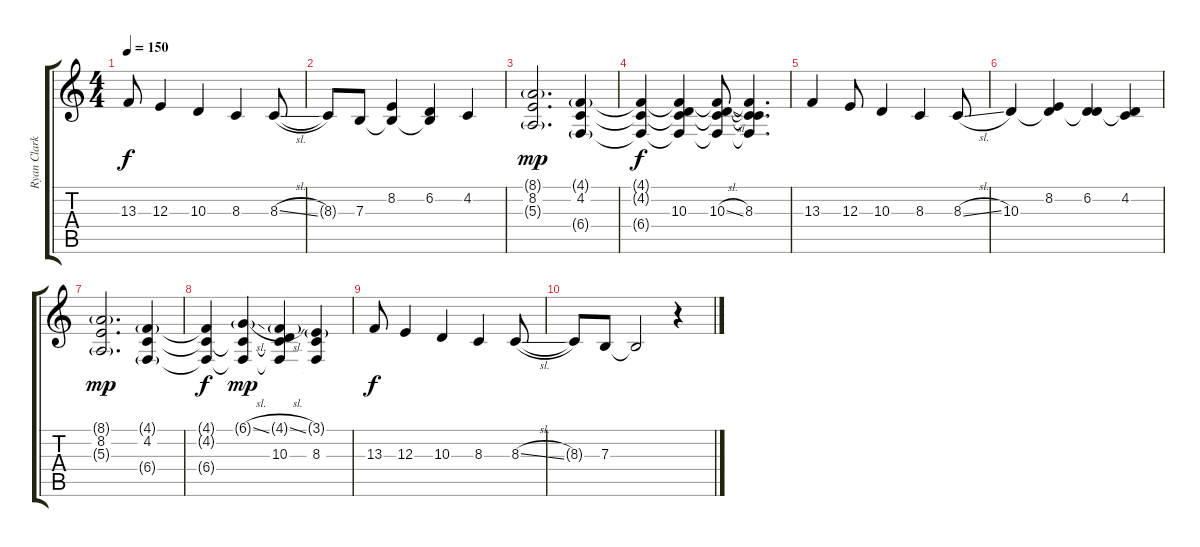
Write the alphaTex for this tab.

\track ("Ryan Clark" "Ryan Clark") {instrument lead2sawtooth}
\staff {score tabs}
\tuning (Db4 Ab3 E3 B2 Gb2 B1) {hide}
\ts (4 4)
\tempo 150
\clef g2
\ks c
13.3.8{dy f} 12.3.4 10.3.4 8.3.4 8.3{sl}.8 |
8.3{t}.8 7.3.8 (8.2 7.3{t}).4 (6.2 7.3{t}).4 4.2.4 |
(8.1{g} 8.2 5.3{g}).2{d dy mp} (4.1{g} 4.2 6.4{g}).4 |
(4.1{t} 4.2{t} 6.4{t}).4{dy f} (4.1{t} 4.2{t} 10.3 6.4{t}).4 (4.1{t} 4.2{t} 10.3{sl} 6.4{t}).8 (4.1{t} 4.2{t} 8.3 6.4{t}).4{d} |
13.3.4 12.3.8 10.3.4 8.3.4 8.3{sl}.8 |
10.3.4 (8.2 10.3{t}).4 (6.2 10.3{t}).4 (4.2 10.3{t}).4 |
(8.1{g} 8.2 5.3{g}).2{d dy mp} (4.1{g} 4.2 6.4{g}).4 |
(4.1{t} 4.2{t} 6.4{t}).4{dy f} (6.1{sl g} 4.2{t} 6.4{t}).4{dy mp} (4.1{sl g} 4.2{t} 10.3 6.4{t}).4 (3.1{g} 8.3 6.4{t}).4 |
13.3.8{dy f} 12.3.4 10.3.4 8.3.4 8.3{sl}.8 |
8.3{t}.8 7.3.8 7.3{t}.2 r.4
